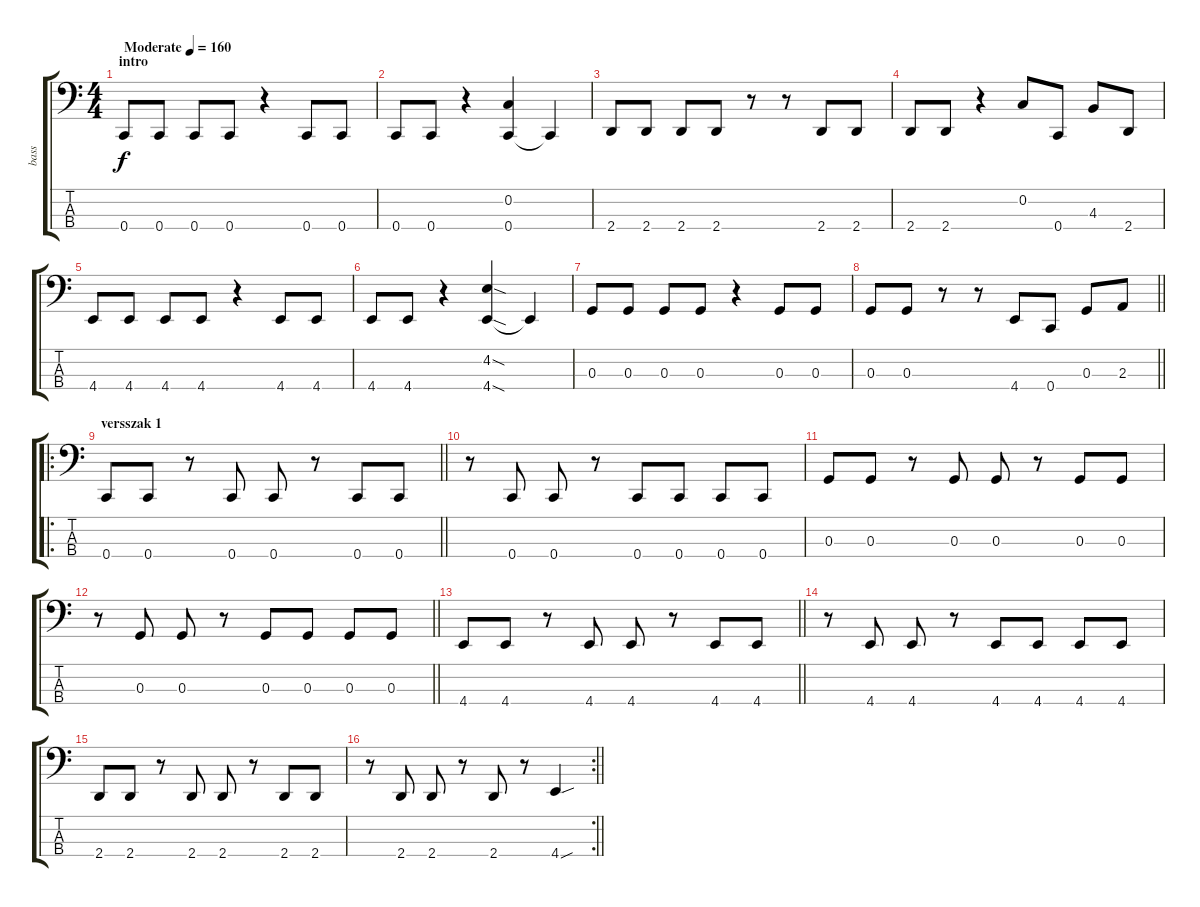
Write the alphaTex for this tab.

\track ("bass" "bass") {instrument electricbasspick}
\staff {score tabs}
\tuning (F2 C2 G1 C1) {hide}
\ts (4 4)
\section ("" "intro")
\tempo (160 "Moderate")
\clef f4
\ks c
0.4.8{dy f instrument electricbasspick} 0.4.8 0.4.8 0.4.8 r.4 0.4.8 0.4.8 |
0.4.8 0.4.8 r.4 (0.2 0.4).4 0.4{t}.4 |
2.4.8 2.4.8 2.4.8 2.4.8 r.8 r.8 2.4.8 2.4.8 |
2.4.8 2.4.8 r.4 0.2.8 0.4.8 4.3.8 2.4.8 |
4.4.8 4.4.8 4.4.8 4.4.8 r.4 4.4.8 4.4.8 |
4.4.8 4.4.8 r.4 (4.2{sod} 4.4{sod}).4 4.4{t}.4 |
0.3.8 0.3.8 0.3.8 0.3.8 r.4 0.3.8 0.3.8 |
\barLineRight lightlight
0.3.8 0.3.8 r.8 r.8 4.4.8 0.4.8 0.3.8 2.3.8 |
\ro
\section ("" "versszak 1")
\barLineRight lightlight
0.4.8 0.4.8 r.8 0.4.8 0.4.8 r.8 0.4.8 0.4.8 |
r.8 0.4.8 0.4.8 r.8 0.4.8 0.4.8 0.4.8 0.4.8 |
0.3.8 0.3.8 r.8 0.3.8 0.3.8 r.8 0.3.8 0.3.8 |
\barLineRight lightlight
r.8 0.3.8 0.3.8 r.8 0.3.8 0.3.8 0.3.8 0.3.8 |
\barLineRight lightlight
4.4.8 4.4.8 r.8 4.4.8 4.4.8 r.8 4.4.8 4.4.8 |
r.8 4.4.8 4.4.8 r.8 4.4.8 4.4.8 4.4.8 4.4.8 |
2.4.8 2.4.8 r.8 2.4.8 2.4.8 r.8 2.4.8 2.4.8 |
\rc 2
\barLineRight lightlight
r.8 2.4.8 2.4.8 r.8 2.4.8 r.8 4.4{sou}.4
